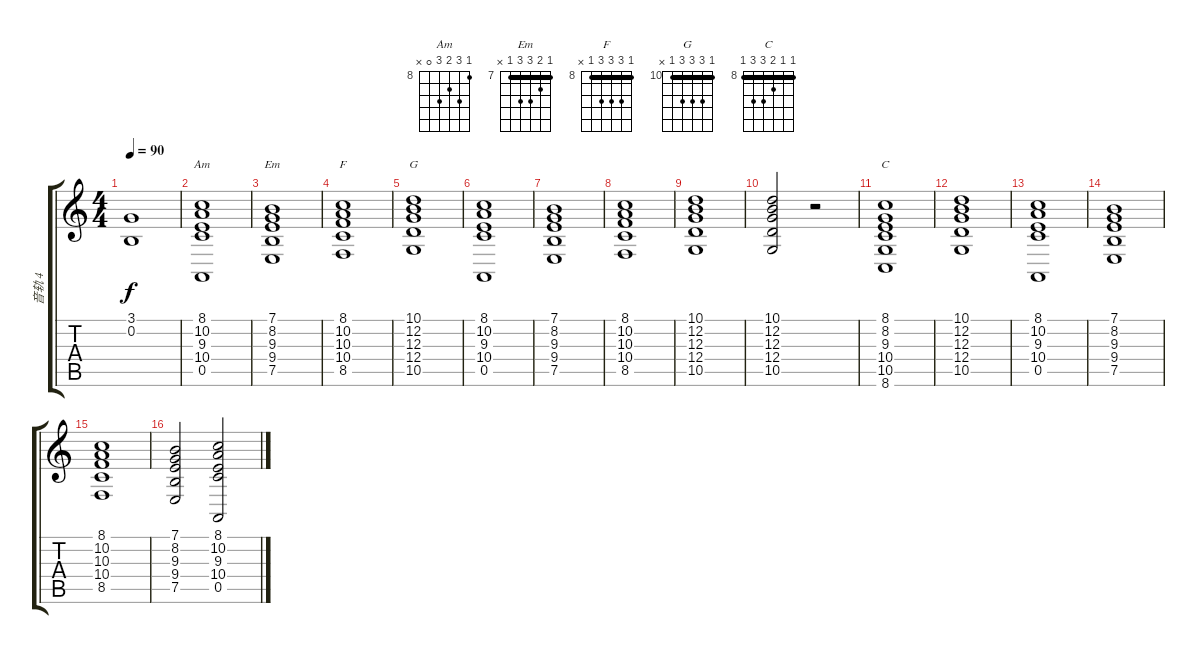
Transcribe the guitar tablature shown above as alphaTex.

\track ("音轨 4" "音轨 4") {instrument stringensemble2}
\staff {score tabs}
\tuning (E4 B3 G3 D3 A2 E2) {hide}
\chord ("Am" 8 10 9 10 0 x) {firstfret 8}
\chord ("Em" 7 8 9 9 7 x) {firstfret 7 barre 7}
\chord ("F" 8 10 10 10 8 x) {firstfret 8 barre 8}
\chord ("G" 10 12 12 12 10 x) {firstfret 10 barre 10}
\chord ("C" 8 8 9 10 10 8) {firstfret 8 barre 8}
\ts (4 4)
\tempo 90
\clef g2
\ks c
(3.1 0.2).1{dy f} |
(8.1 10.2 9.3 10.4 0.5).1{ch "Am"} |
(7.1 8.2 9.3 9.4 7.5).1{ch "Em"} |
(8.1 10.2 10.3 10.4 8.5).1{ch "F"} |
(10.1 12.2 12.3 12.4 10.5).1{ch "G"} |
(8.1 10.2 9.3 10.4 0.5).1 |
(7.1 8.2 9.3 9.4 7.5).1 |
(8.1 10.2 10.3 10.4 8.5).1 |
(10.1 12.2 12.3 12.4 10.5).1 |
(10.1 12.2 12.3 12.4 10.5).2 r.2 |
(8.1 8.2 9.3 10.4 10.5 8.6).1{ch "C"} |
(10.1 12.2 12.3 12.4 10.5).1 |
(8.1 10.2 9.3 10.4 0.5).1 |
(7.1 8.2 9.3 9.4 7.5).1 |
(8.1 10.2 10.3 10.4 8.5).1 |
(7.1 8.2 9.3 9.4 7.5).2 (8.1 10.2 9.3 10.4 0.5).2
